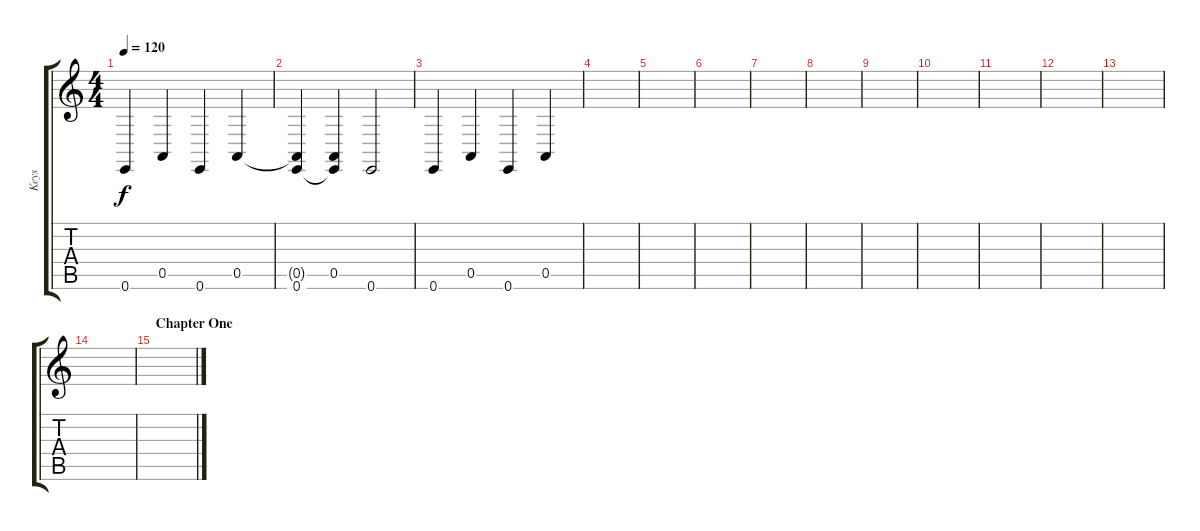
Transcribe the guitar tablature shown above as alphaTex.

\track ("Keys" "Keys") {instrument pad1newage}
\staff {score tabs}
\tuning (E4 B3 G3 D3 A2 E2) {hide}
\ts (4 4)
\tempo 120
\clef g2
\ks c
0.6.4{dy f} 0.5.4 0.6.4 0.5.4 |
(0.5{t} 0.6).4{volume 3} (0.5 0.6{t}).4 0.6.2 |
0.6.4 0.5.4 0.6.4 0.5.4 |
|
|
|
|
|
|
|
|
|
|
|
\section ("" "Chapter One")
